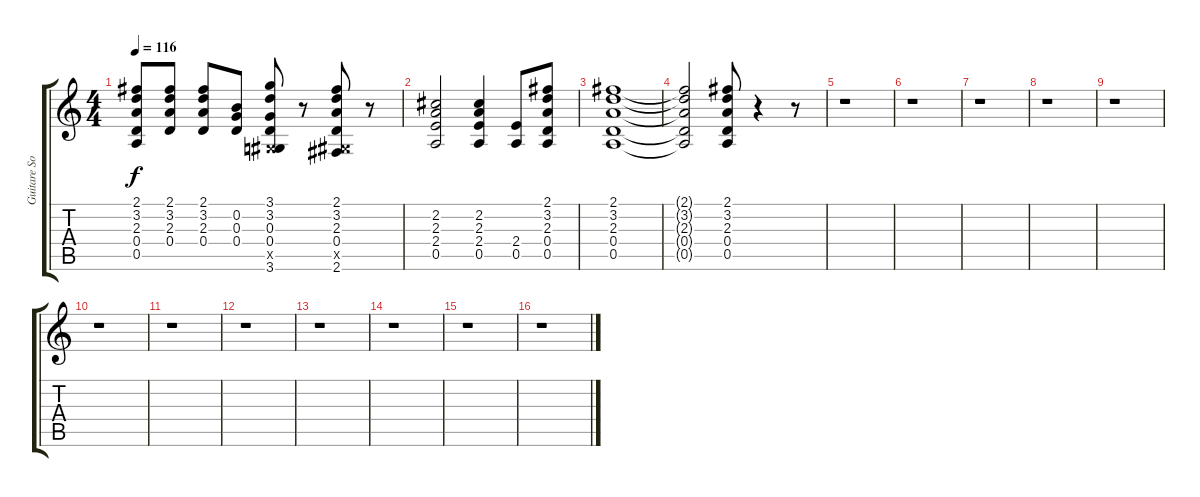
\track ("Guitare Solo" "Guitare So") {instrument overdrivenguitar}
\staff {score tabs}
\tuning (E4 B3 G3 D3 A2 E2) {hide}
\ts (4 4)
\tempo 116
\clef g2
\ks c
(2.1{t} 3.2{t} 2.3{t} 0.4{t} 0.5{t}).8{dy f} (2.1 3.2 2.3 0.4).8 (2.1 3.2 2.3 0.4).8 (0.2 0.3 0.4).8 (3.1 3.2 0.3 0.4 -1.5{x} 3.6).8 r.8 (2.1 3.2 2.3 0.4 -1.5{x} 2.6).8 r.8 |
(2.2 2.3 2.4 0.5).2 (2.2 2.3 2.4 0.5).4 (2.4 0.5).8 (2.1 3.2 2.3 0.4 0.5).8 |
(2.1 3.2 2.3 0.4 0.5).1 |
(2.1{t} 3.2{t} 2.3{t} 0.4{t} 0.5{t}).2 (2.1 3.2 2.3 0.4 0.5).8 r.4 r.8 |
r.1 |
r.1 |
r.1 |
r.1 |
r.1 |
r.1 |
r.1 |
r.1 |
r.1 |
r.1 |
r.1 |
r.1
